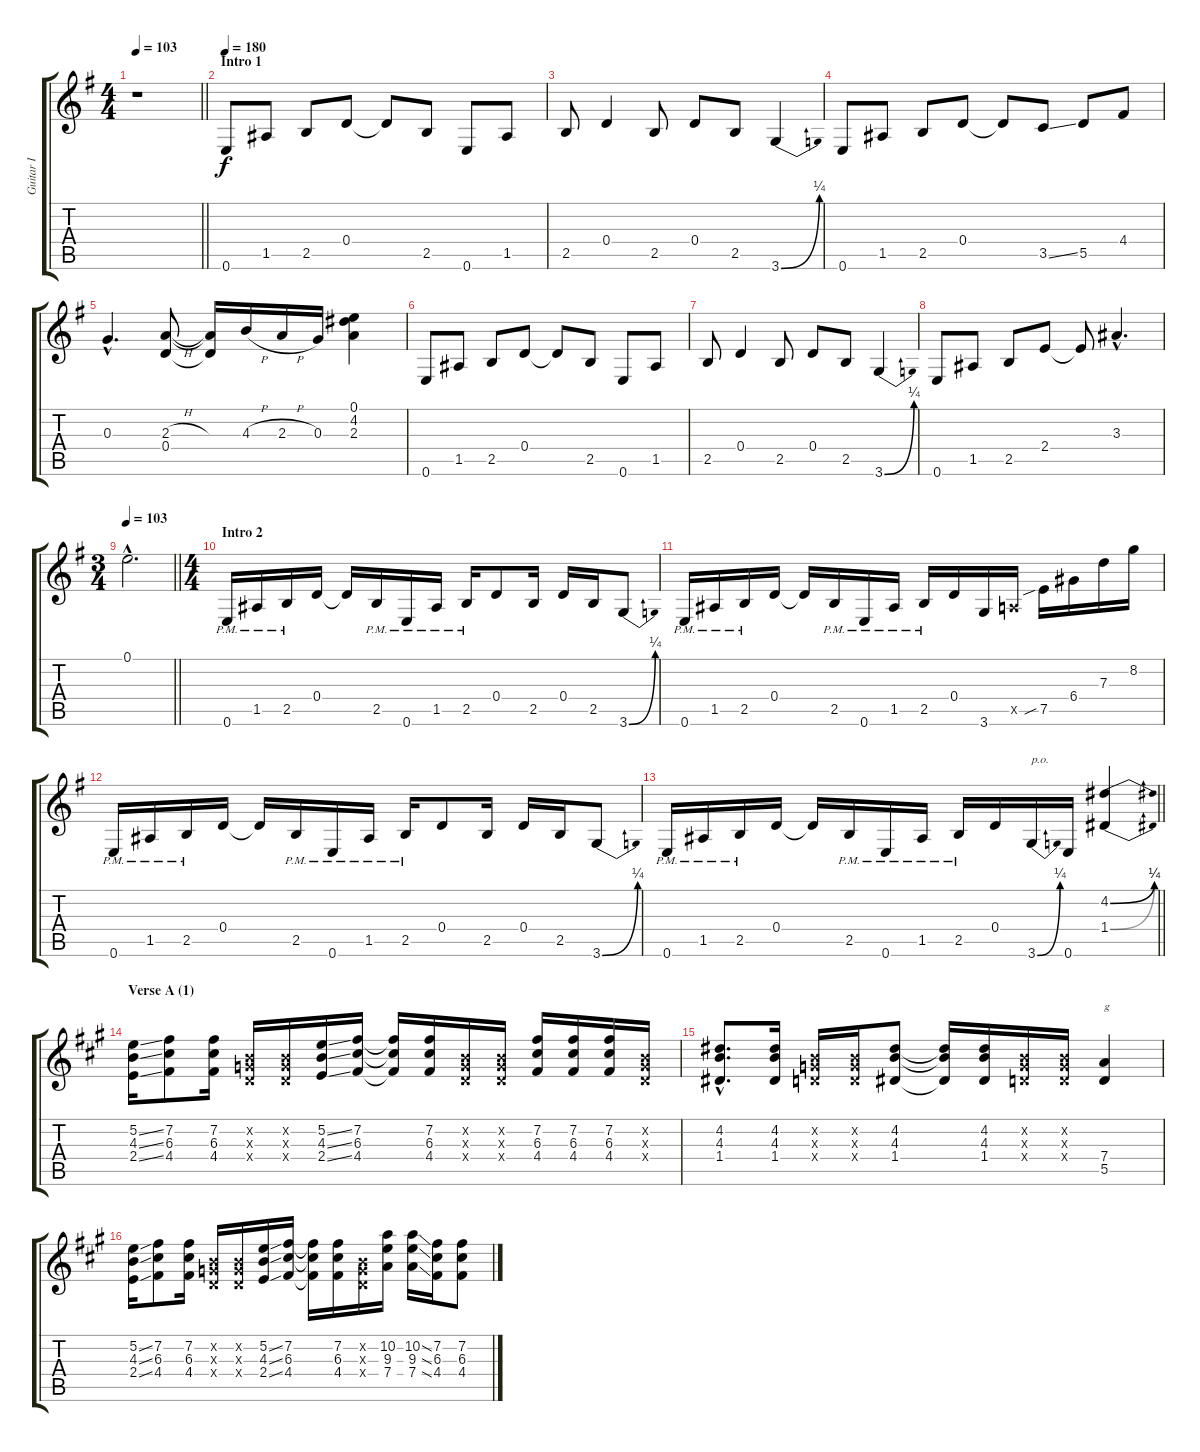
\track ("Guitar I" "Guitar I") {instrument distortionguitar}
\staff {score tabs}
\tuning (E4 B3 G3 D3 A2 E2) {hide}
\ts (4 4)
\tempo 103
\clef g2
\barLineRight lightlight
\ks eminor
r.1{dy f instrument distortionguitar} |
\section ("" "Intro 1")
\tempo 180
0.6.8 1.5.8 2.5.8 0.4.8 0.4{t}.8 2.5.8 0.6.8 1.5.8 |
2.5.8 0.4.4 2.5.8 0.4.8 2.5.8 3.6{be (bend 0 0 60 1)}.4 |
0.6.8 1.5.8 2.5.8 0.4.8 0.4{t}.8 3.5{ss}.8 5.5.8 4.4.8 |
0.3{hac}.4{d} (2.3{h} 0.4).8 (2.3{t} 0.4{t}).16 4.3{h}.16 2.3{h}.16 0.3.16 (0.1 4.2 2.3).4 |
0.6.8 1.5.8 2.5.8 0.4.8 0.4{t}.8 2.5.8 0.6.8 1.5.8 |
2.5.8 0.4.4 2.5.8 0.4.8 2.5.8 3.6{be (bend 0 0 60 1)}.4 |
0.6.8 1.5.8 2.5.8 2.4.8 2.4{t}.8 3.3{hac}.4{d} |
\ts (3 4)
\tempo 103
\barLineRight lightlight
0.1{hac}.2{d} |
\ts (4 4)
\section ("" "Intro 2")
0.6{pm}.16 1.5{pm}.16 2.5{pm}.16 0.4.16 0.4{t}.16 2.5{pm}.16 0.6{pm}.16 1.5{pm}.16 2.5{pm}.16 0.4.8 2.5.16 0.4.16 2.5.16 3.6{be (bend 0 0 60 1)}.8 |
0.6{pm}.16 1.5{pm}.16 2.5{pm}.16 0.4.16 0.4{t}.16 2.5{pm}.16 0.6{pm}.16 1.5{pm}.16 2.5{pm}.16 0.4.16 3.6.16 0.5{x}.16 7.5{sib}.16 6.4.16 7.3.16 8.2.16 |
0.6{pm}.16 1.5{pm}.16 2.5{pm}.16 0.4.16 0.4{t}.16 2.5{pm}.16 0.6{pm}.16 1.5{pm}.16 2.5{pm}.16 0.4.8 2.5.16 0.4.16 2.5.16 3.6{be (bend 0 0 60 1)}.8 |
\barLineRight lightlight
0.6{pm}.16 1.5{pm}.16 2.5{pm}.16 0.4.16 0.4{t}.16 2.5{pm}.16 0.6{pm}.16 1.5{pm}.16 2.5{pm}.16 0.4.16 3.6{be (bend 0 0 60 1)}.16{txt "p.o."} 0.6.16 (4.2{be (bend 0 0 60 1)} 1.4{be (bend 0 0 60 1)}).4 |
\section ("" "Verse A (1)")
\ks f#minor
(5.2{ss} 4.3{ss} 2.4{ss}).16 (7.2 6.3 4.4).8 (7.2 6.3 4.4).16 (0.2{x} 0.3{x} 0.4{x}).16 (0.2{x} 0.3{x} 0.4{x}).16 (5.2{ss} 4.3{ss} 2.4{ss}).16 (7.2 6.3 4.4).16 (7.2{t} 6.3{t} 4.4{t}).16 (7.2 6.3 4.4).16 (0.2{x} 0.3{x} 0.4{x}).16 (0.2{x} 0.3{x} 0.4{x}).16 (7.2 6.3 4.4).16 (7.2 6.3 4.4).16 (7.2 6.3 4.4).16 (0.2{x} 0.3{x} 0.4{x}).16 |
(4.2{hac} 4.3{hac} 1.4{hac}).8{d} (4.2 4.3 1.4).16 (0.2{x} 0.3{x} 0.4{x}).16 (0.2{x} 0.3{x} 0.4{x}).16 (4.2 4.3 1.4).8 (4.2{t} 4.3{t} 1.4{t}).16 (4.2 4.3 1.4).16 (0.2{x} 0.3{x} 0.4{x}).16 (0.2{x} 0.3{x} 0.4{x}).16 (7.4 5.5).4{txt "g"} |
(5.2{ss} 4.3{ss} 2.4{ss}).16 (7.2 6.3 4.4).8 (7.2 6.3 4.4).16 (0.2{x} 0.3{x} 0.4{x}).16 (0.2{x} 0.3{x} 0.4{x}).16 (5.2{ss} 4.3{ss} 2.4{ss}).16 (7.2 6.3 4.4).16 (7.2{t} 6.3{t} 4.4{t}).16 (7.2 6.3 4.4).16 (0.2{x} 0.3{x} 0.4{x}).16 (10.2 9.3 7.4).16 (10.2{ss} 9.3{ss} 7.4{ss}).16 (7.2 6.3 4.4).16 (7.2 6.3 4.4).8
